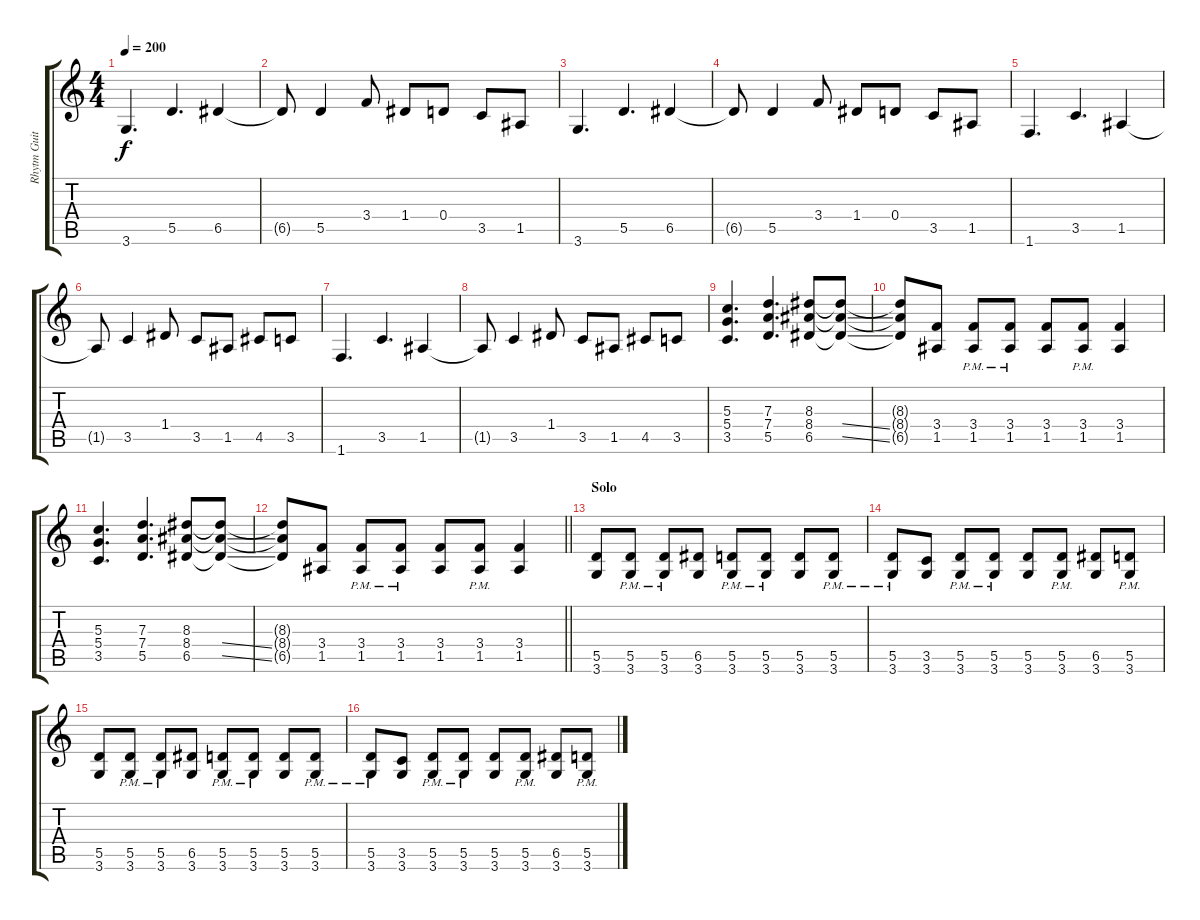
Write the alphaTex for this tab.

\track ("Rhytm Guitar" "Rhytm Guit") {instrument distortionguitar}
\staff {score tabs}
\tuning (E4 B3 G3 D3 A2 E2) {hide}
\ts (4 4)
\tempo 200
\clef g2
\ks c
3.6.4{d dy f} 5.5.4{d} 6.5.4 |
6.5{t}.8 5.5.4 3.4.8 1.4.8 0.4.8 3.5.8 1.5.8 |
3.6.4{d} 5.5.4{d} 6.5.4 |
6.5{t}.8 5.5.4 3.4.8 1.4.8 0.4.8 3.5.8 1.5.8 |
1.6.4{d} 3.5.4{d} 1.5.4 |
1.5{t}.8 3.5.4 1.4.8 3.5.8 1.5.8 4.5.8 3.5.8 |
1.6.4{d} 3.5.4{d} 1.5.4 |
1.5{t}.8 3.5.4 1.4.8 3.5.8 1.5.8 4.5.8 3.5.8 |
(5.3 5.4 3.5).4{d} (7.3 7.4 5.5).4{d} (8.3 8.4 6.5).8 (8.3{t} 8.4{ss t} 6.5{ss t}).8 |
(8.3{t} 8.4{t} 6.5{t}).8 (3.4 1.5).8 (3.4{pm} 1.5{pm}).8 (3.4{pm} 1.5{pm}).8 (3.4 1.5).8 (3.4{pm} 1.5{pm}).8 (3.4 1.5).4 |
(5.3 5.4 3.5).4{d} (7.3 7.4 5.5).4{d} (8.3 8.4 6.5).8 (8.3{t} 8.4{ss t} 6.5{ss t}).8 |
\barLineRight lightlight
(8.3{t} 8.4{t} 6.5{t}).8 (3.4 1.5).8 (3.4{pm} 1.5{pm}).8 (3.4{pm} 1.5{pm}).8 (3.4 1.5).8 (3.4{pm} 1.5{pm}).8 (3.4 1.5).4 |
\section ("" "Solo")
(5.5 3.6).8{volume 16 balance 8} (5.5{pm} 3.6{pm}).8 (5.5{pm} 3.6{pm}).8 (6.5 3.6).8 (5.5{pm} 3.6{pm}).8 (5.5{pm} 3.6{pm}).8 (5.5 3.6).8 (5.5{pm} 3.6{pm}).8 |
(5.5{pm} 3.6{pm}).8 (3.5 3.6).8 (5.5{pm} 3.6{pm}).8 (5.5{pm} 3.6{pm}).8 (5.5 3.6).8 (5.5{pm} 3.6{pm}).8 (6.5 3.6).8 (5.5{pm} 3.6{pm}).8 |
(5.5 3.6).8 (5.5{pm} 3.6{pm}).8 (5.5{pm} 3.6{pm}).8 (6.5 3.6).8 (5.5{pm} 3.6{pm}).8 (5.5{pm} 3.6{pm}).8 (5.5 3.6).8 (5.5{pm} 3.6{pm}).8 |
(5.5{pm} 3.6{pm}).8 (3.5 3.6).8 (5.5{pm} 3.6{pm}).8 (5.5{pm} 3.6{pm}).8 (5.5 3.6).8 (5.5{pm} 3.6{pm}).8 (6.5 3.6).8 (5.5{pm} 3.6{pm}).8
